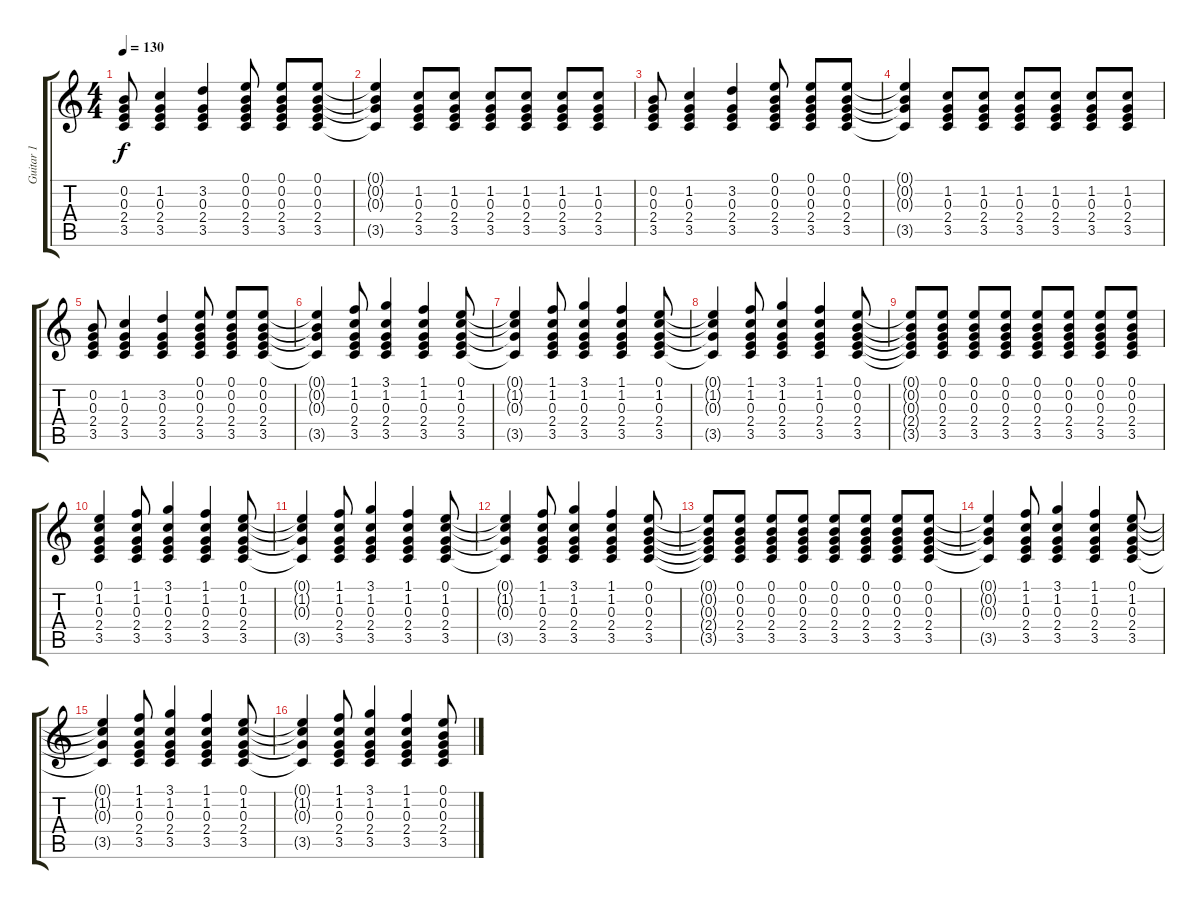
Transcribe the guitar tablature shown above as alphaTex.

\track ("Guitar 1" "Guitar 1") {instrument distortionguitar}
\staff {score tabs}
\tuning (E4 B3 G3 D3 A2 E2) {hide}
\ts (4 4)
\tempo 130
\clef g2
\ks c
(0.2 0.3 2.4 3.5).8{dy f} (1.2 0.3 2.4 3.5).4 (3.2 0.3 2.4 3.5).4 (0.1 0.2 0.3 2.4 3.5).8 (0.1 0.2 0.3 2.4 3.5).8 (0.1 0.2 0.3 2.4 3.5).8 |
(0.1{t} 0.2{t} 0.3{t} 3.5{t}).4 (1.2 0.3 2.4 3.5).8 (1.2 0.3 2.4 3.5).8 (1.2 0.3 2.4 3.5).8 (1.2 0.3 2.4 3.5).8 (1.2 0.3 2.4 3.5).8 (1.2 0.3 2.4 3.5).8 |
(0.2 0.3 2.4 3.5).8 (1.2 0.3 2.4 3.5).4 (3.2 0.3 2.4 3.5).4 (0.1 0.2 0.3 2.4 3.5).8 (0.1 0.2 0.3 2.4 3.5).8 (0.1 0.2 0.3 2.4 3.5).8 |
(0.1{t} 0.2{t} 0.3{t} 3.5{t}).4 (1.2 0.3 2.4 3.5).8 (1.2 0.3 2.4 3.5).8 (1.2 0.3 2.4 3.5).8 (1.2 0.3 2.4 3.5).8 (1.2 0.3 2.4 3.5).8 (1.2 0.3 2.4 3.5).8 |
(0.2 0.3 2.4 3.5).8 (1.2 0.3 2.4 3.5).4 (3.2 0.3 2.4 3.5).4 (0.1 0.2 0.3 2.4 3.5).8 (0.1 0.2 0.3 2.4 3.5).8 (0.1 0.2 0.3 2.4 3.5).8 |
(0.1{t} 0.2{t} 0.3{t} 3.5{t}).4 (1.1 1.2 0.3 2.4 3.5).8 (3.1 1.2 0.3 2.4 3.5).4 (1.1 1.2 0.3 2.4 3.5).4 (0.1 1.2 0.3 2.4 3.5).8 |
(0.1{t} 1.2{t} 0.3{t} 3.5{t}).4 (1.1 1.2 0.3 2.4 3.5).8 (3.1 1.2 0.3 2.4 3.5).4 (1.1 1.2 0.3 2.4 3.5).4 (0.1 1.2 0.3 2.4 3.5).8 |
(0.1{t} 1.2{t} 0.3{t} 3.5{t}).4 (1.1 1.2 0.3 2.4 3.5).8 (3.1 1.2 0.3 2.4 3.5).4 (1.1 1.2 0.3 2.4 3.5).4 (0.1 0.2 0.3 2.4 3.5).8 |
(0.1{t} 0.2{t} 0.3{t} 2.4{t} 3.5{t}).8 (0.1 0.2 0.3 2.4 3.5).8 (0.1 0.2 0.3 2.4 3.5).8 (0.1 0.2 0.3 2.4 3.5).8 (0.1 0.2 0.3 2.4 3.5).8 (0.1 0.2 0.3 2.4 3.5).8 (0.1 0.2 0.3 2.4 3.5).8 (0.1 0.2 0.3 2.4 3.5).8 |
(0.1 1.2 0.3 2.4 3.5).4 (1.1 1.2 0.3 2.4 3.5).8 (3.1 1.2 0.3 2.4 3.5).4 (1.1 1.2 0.3 2.4 3.5).4 (0.1 1.2 0.3 2.4 3.5).8 |
(0.1{t} 1.2{t} 0.3{t} 3.5{t}).4 (1.1 1.2 0.3 2.4 3.5).8 (3.1 1.2 0.3 2.4 3.5).4 (1.1 1.2 0.3 2.4 3.5).4 (0.1 1.2 0.3 2.4 3.5).8 |
(0.1{t} 1.2{t} 0.3{t} 3.5{t}).4 (1.1 1.2 0.3 2.4 3.5).8 (3.1 1.2 0.3 2.4 3.5).4 (1.1 1.2 0.3 2.4 3.5).4 (0.1 0.2 0.3 2.4 3.5).8 |
(0.1{t} 0.2{t} 0.3{t} 2.4{t} 3.5{t}).8 (0.1 0.2 0.3 2.4 3.5).8 (0.1 0.2 0.3 2.4 3.5).8 (0.1 0.2 0.3 2.4 3.5).8 (0.1 0.2 0.3 2.4 3.5).8 (0.1 0.2 0.3 2.4 3.5).8 (0.1 0.2 0.3 2.4 3.5).8 (0.1 0.2 0.3 2.4 3.5).8 |
(0.1{t} 0.2{t} 0.3{t} 3.5{t}).4 (1.1 1.2 0.3 2.4 3.5).8 (3.1 1.2 0.3 2.4 3.5).4 (1.1 1.2 0.3 2.4 3.5).4 (0.1 1.2 0.3 2.4 3.5).8 |
(0.1{t} 1.2{t} 0.3{t} 3.5{t}).4 (1.1 1.2 0.3 2.4 3.5).8 (3.1 1.2 0.3 2.4 3.5).4 (1.1 1.2 0.3 2.4 3.5).4 (0.1 1.2 0.3 2.4 3.5).8 |
(0.1{t} 1.2{t} 0.3{t} 3.5{t}).4 (1.1 1.2 0.3 2.4 3.5).8 (3.1 1.2 0.3 2.4 3.5).4 (1.1 1.2 0.3 2.4 3.5).4 (0.1 0.2 0.3 2.4 3.5).8
